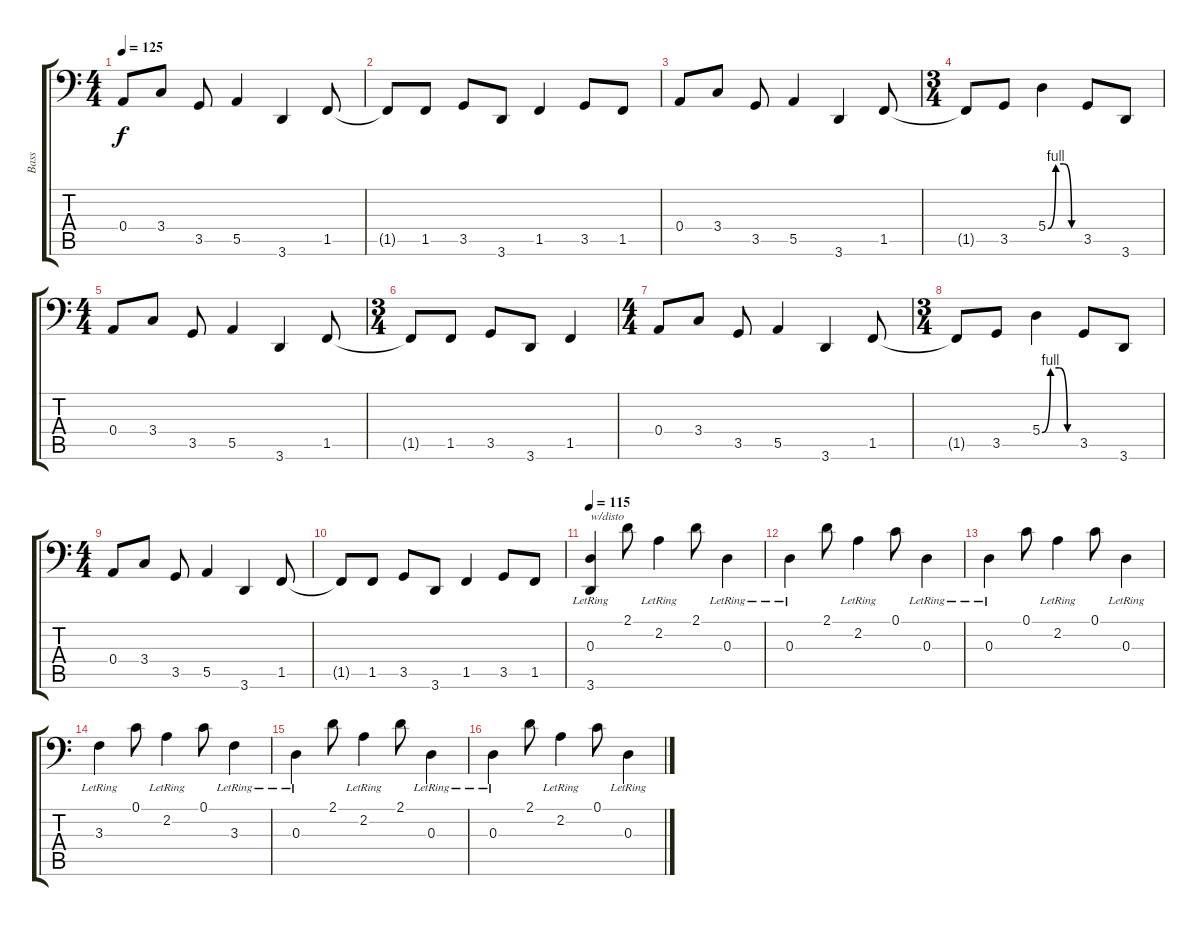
\track ("Bass" "Bass") {instrument electricbassfinger}
\staff {score tabs}
\tuning (C3 G2 D2 A1 E1 B0) {hide}
\ts (4 4)
\tempo 125
\clef f4
\ks c
0.4.8{dy f} 3.4.8 3.5.8 5.5.4 3.6.4 1.5.8 |
1.5{t}.8 1.5.8 3.5.8 3.6.8 1.5.4 3.5.8 1.5.8 |
0.4.8 3.4.8 3.5.8 5.5.4 3.6.4 1.5.8 |
\ts (3 4)
1.5{t}.8 3.5.8 5.4{be (custom 0 0 15 4 30 4 45 0 60 0)}.4 3.5.8 3.6.8 |
\ts (4 4)
0.4.8 3.4.8 3.5.8 5.5.4 3.6.4 1.5.8 |
\ts (3 4)
1.5{t}.8 1.5.8 3.5.8 3.6.8 1.5.4 |
\ts (4 4)
0.4.8 3.4.8 3.5.8 5.5.4 3.6.4 1.5.8 |
\ts (3 4)
1.5{t}.8 3.5.8 5.4{be (custom 0 0 15 4 30 4 45 0 60 0)}.4 3.5.8 3.6.8 |
\ts (4 4)
0.4.8 3.4.8 3.5.8 5.5.4 3.6.4 1.5.8 |
1.5{t}.8 1.5.8 3.5.8 3.6.8 1.5.4 3.5.8 1.5.8 |
\tempo 115
(0.3{lr} 3.6{lr}).4{txt "w/disto"} 2.1.8 2.2{lr}.4 2.1.8 0.3{lr}.4 |
0.3{lr}.4 2.1.8 2.2{lr}.4 0.1.8 0.3{lr}.4 |
0.3{lr}.4 0.1.8 2.2{lr}.4 0.1.8 0.3{lr}.4 |
3.3{lr}.4 0.1.8 2.2{lr}.4 0.1.8 3.3{lr}.4 |
0.3{lr}.4 2.1.8 2.2{lr}.4 2.1.8 0.3{lr}.4 |
0.3{lr}.4 2.1.8 2.2{lr}.4 0.1.8 0.3{lr}.4
